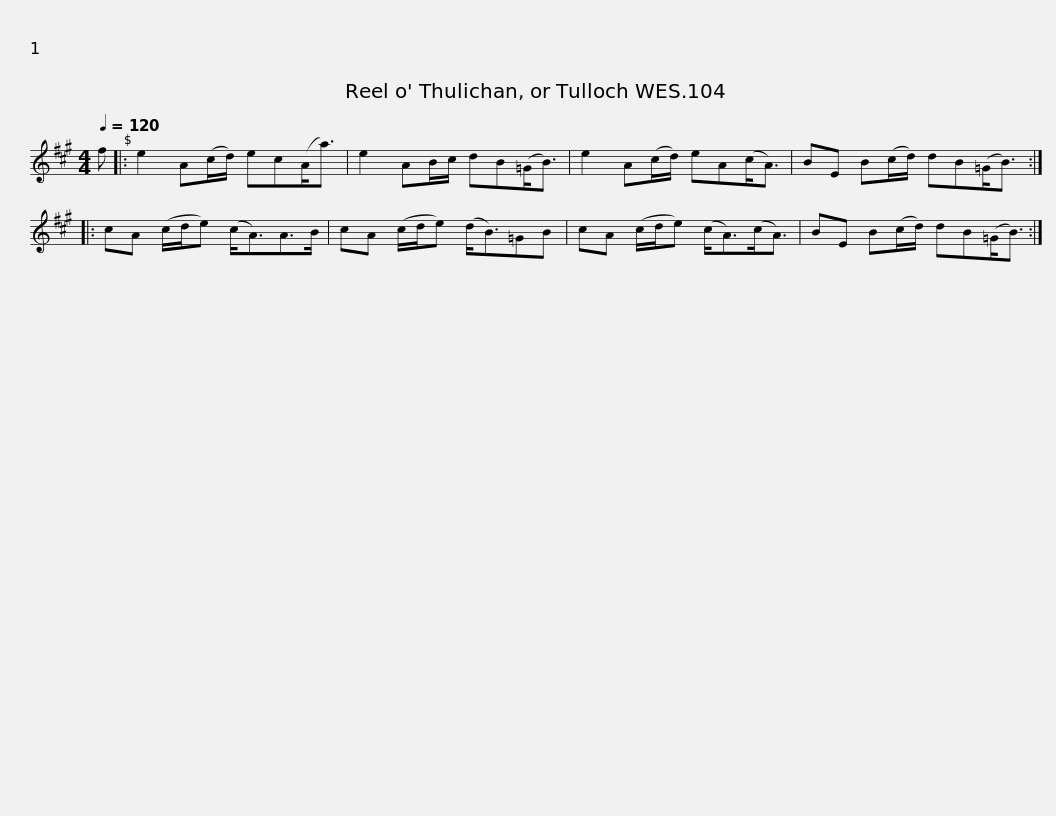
X:1
L:1/8
Q:1/4=120
M:4/4
I:linebreak $
K:A
V:1 treble
V:1
 f |: e2 A(c/d/) ec(A<a) | e2 AB/c/ dB(=G<B) | e2 A(c/d/) eA(c<A) | BE B(c/d/) dB(=G<B) ::$ %5
 cA (c/d/e) (c<A)A>B | cA (c/d/e) (d<B)=GB | cA (c/d/e) (c<A)(c<A) | BE B(c/d/) dB(=G<B) :| %9
